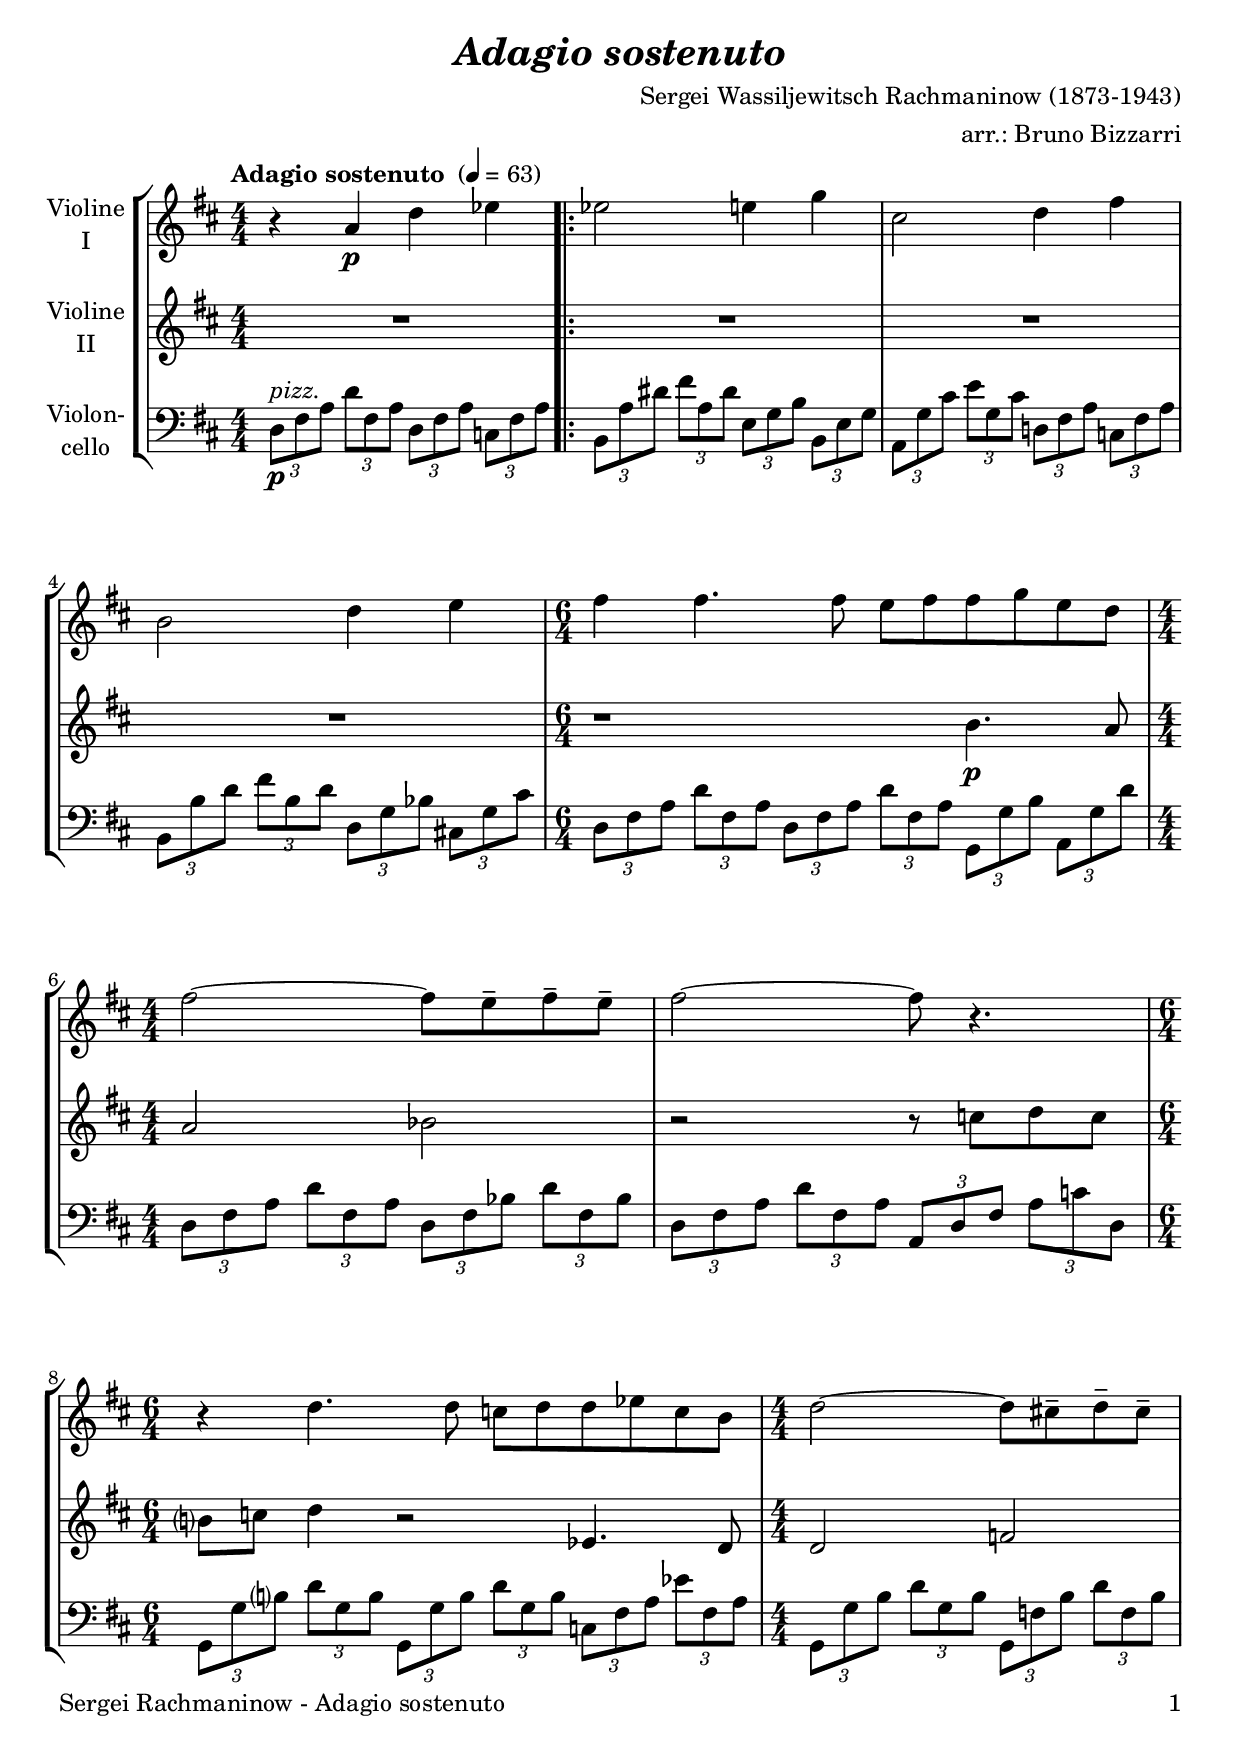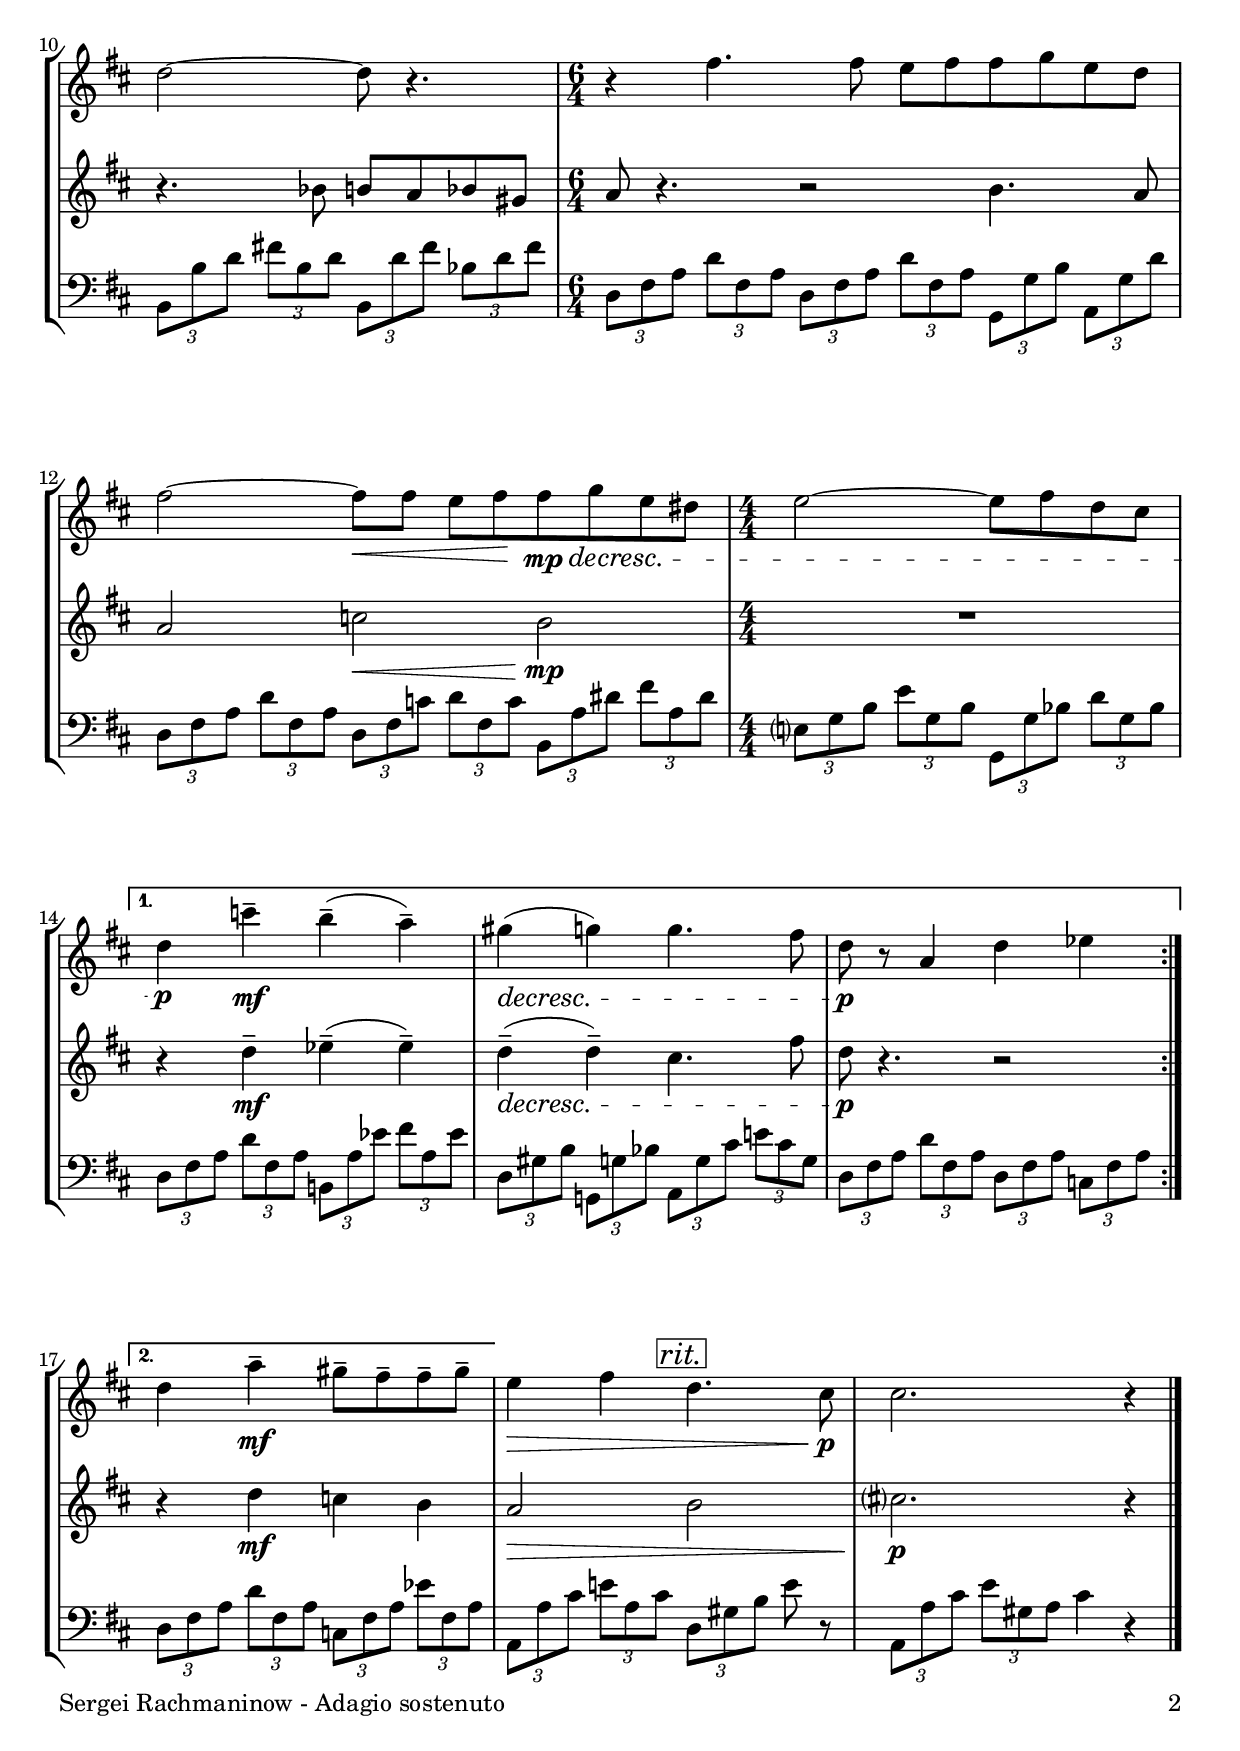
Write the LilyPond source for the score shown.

\version "2.22.0"
\include "deutsch.ly"

#(set-global-staff-size 21)

\header {
  title     = \markup \bold \italic "Adagio sostenuto"
  composer  = "Sergei Wassiljewitsch Rachmaninow (1873-1943)"
  arranger  = "arr.: Bruno Bizzarri"
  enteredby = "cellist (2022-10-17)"
%  piece     = ""
}

voiceconsts = {
 \key e \major
 \time 4/4
 \clef "treble"
 \compressEmptyMeasures
 \numericTimeSignature
  % Set default beaming for all staves
%  \set Timing.beamExceptions = #'()
%  \set Timing.baseMoment     = #(ly:make-moment 1 4)
%  \set Timing.beatStructure  = #'(1 1 1)
 \tempo "Adagio sostenuto " 4=63
}

mipz = "pizzicato strings"
mivl = "violin"
mivc = "cello"

pizz = \markup \italic "pizz."
rit  = \mark \markup \box \italic "rit."

va = \relative c'' {
  \voiceconsts

  r4 h\p e f
  \repeat volta 2 {
    f2 fis4 a

    dis,2 e4 gis
    cis,2 e4 fis \time 6/4
    gis gis4. gis8 fis gis gis a fis e \time 4/4
    gis2~ gis8 fis-- gis-- fis--

    gis2~ gis8 r4. \time 6/4
    r4 e4. e8 d e e f d cis \time 4/4

    e2~ e8 dis!-- e-- dis--
    e2~ e8 r4. \time 6/4

    r4 gis4. gis8 fis gis gis a fis e
    gis2~ gis8\< gis fis gis\! gis\mp\decresc a fis eis \time 4/4

    fis2~ fis8 gis e dis
  }
  \alternative {
    { e4\p d'--\mf cis(-- h)-- | ais(\decresc a) a4. gis8 | e\p r h4 e f }
    { e h'4--\mf ais8-- gis-- gis-- ais-- }
  }
  fis4\> gis \rit e4. dis8\!\p
  dis2. r4 \bar "|."
}

vb = \relative c'' {
  \voiceconsts

  R1
  \repeat volta 2 {
    R1*3 \time 6/4
    r1 cis4.\p h8 \time 4/4
    h2 c

    r r8 d e d \time 6/4
    cis? d e4 r2 f,4. e8 \time 4/4

    e2 g
    r4. c8 cis h c ais \time 6/4

    h r4. r2 cis4. h8
    h2 d\< cis\!\mp \time 4/4

    R1
  }
  \alternative {
    { r4 e--\mf f(-- f)-- | e(--\decresc e)-- dis4. gis8 | e8\p r4. r2 }
    { r4 e\mf d cis }
  }
  h2\> \rit cis
  dis?2.\!\p r4 \bar "|."
}

vc = \relative c {
  \voiceconsts
  \clef "bass"

  \tuplet 3/2 4 { e8^\pizz\p gis h e gis, h e, gis h d, gis h }
  \repeat volta 2 {
    \tuplet 3/2 4 {
      cis, h' eis gis h, eis fis, a cis cis, fis a

      h, a' dis fis a, dis e,! gis h d, gis h
      cis, cis' e gis cis, e e, a c dis,! a' dis \time 6/4

      e, gis h e[ gis, h] e, gis h e[ gis, h] a, a' cis h,[ a' e'] \time 4/4
      e, gis h e gis, h e, gis c e gis, c

      e, gis h e gis, h h, e gis h d e, \time 6/4
      a, a' cis? e[ a, cis] a, a' cis e[ a, cis] d, gis h f'[ gis, h] \time 4/4

      a, a' cis e a, cis a, g' cis e g, cis
      cis, cis' e gis! cis, e cis, e' gis c, e gis \time 6/4

      e, gis h e[ gis, h] e, gis h e[ gis, h] a, a' cis h,[ a' e']
      e, gis h e[ gis, h] e, gis d' e[ gis, d'] cis, h' eis gis[ h, eis] \time 4/4

      fis,? a cis fis a, cis a, a' c e a, c
    }
  }
  \alternative {
    { \tuplet 3/2 4 {
      e, gis h e gis, h cis,! h' f' gis h, f'
      e, ais cis a,! a'! c h, a' dis fis! dis a
      e gis h e gis, h e, gis h d, gis h
    } }
    { \tuplet 3/2 4 { e, gis h e gis, h d, gis h f' gis, h } }
  }
  \tuplet 3/2 4 { h, h' dis fis! h, dis \rit e, ais cis } fis r
  \tuplet 3/2 4 { h,, h' dis fis ais, h } dis4 r \bar "|."
}


music = \new StaffGroup <<
      \new Staff {
        \set Staff.midiInstrument = \mivl
        \set Staff.instrumentName = \markup \center-column { "Violine" "I" }
        \transpose e d { \va }
      }

      \new Staff {
        \set Staff.midiInstrument = \mivl
        \set Staff.instrumentName = \markup \center-column { "Violine" "II" }
        \transpose e d { \vb }
      }

      \new Staff {
        \set Staff.midiInstrument = \mipz
        \set Staff.instrumentName = \markup \center-column { "Violon-" "cello" }
        \transpose e d { \vc }
      }      
>>

\book {
   \paper {
    print-page-number = ##t
    print-first-page-number = ##t
    ragged-last-bottom = ##f
    oddHeaderMarkup = \markup \null
    evenHeaderMarkup = \markup \null
    oddFooterMarkup = \markup {
      \fill-line {
        \on-the-fly #print-page-number-check-first
        "Sergei Rachmaninow - Adagio sostenuto" \fromproperty #'page:page-number-string
      }
    }
    evenFooterMarkup = \oddFooterMarkup
  } \score {
    \music
    \layout {}
  }

  \score {
    \unfoldRepeats \music

    \midi {
      \context {
        \Score
      }
    }
  }
}
